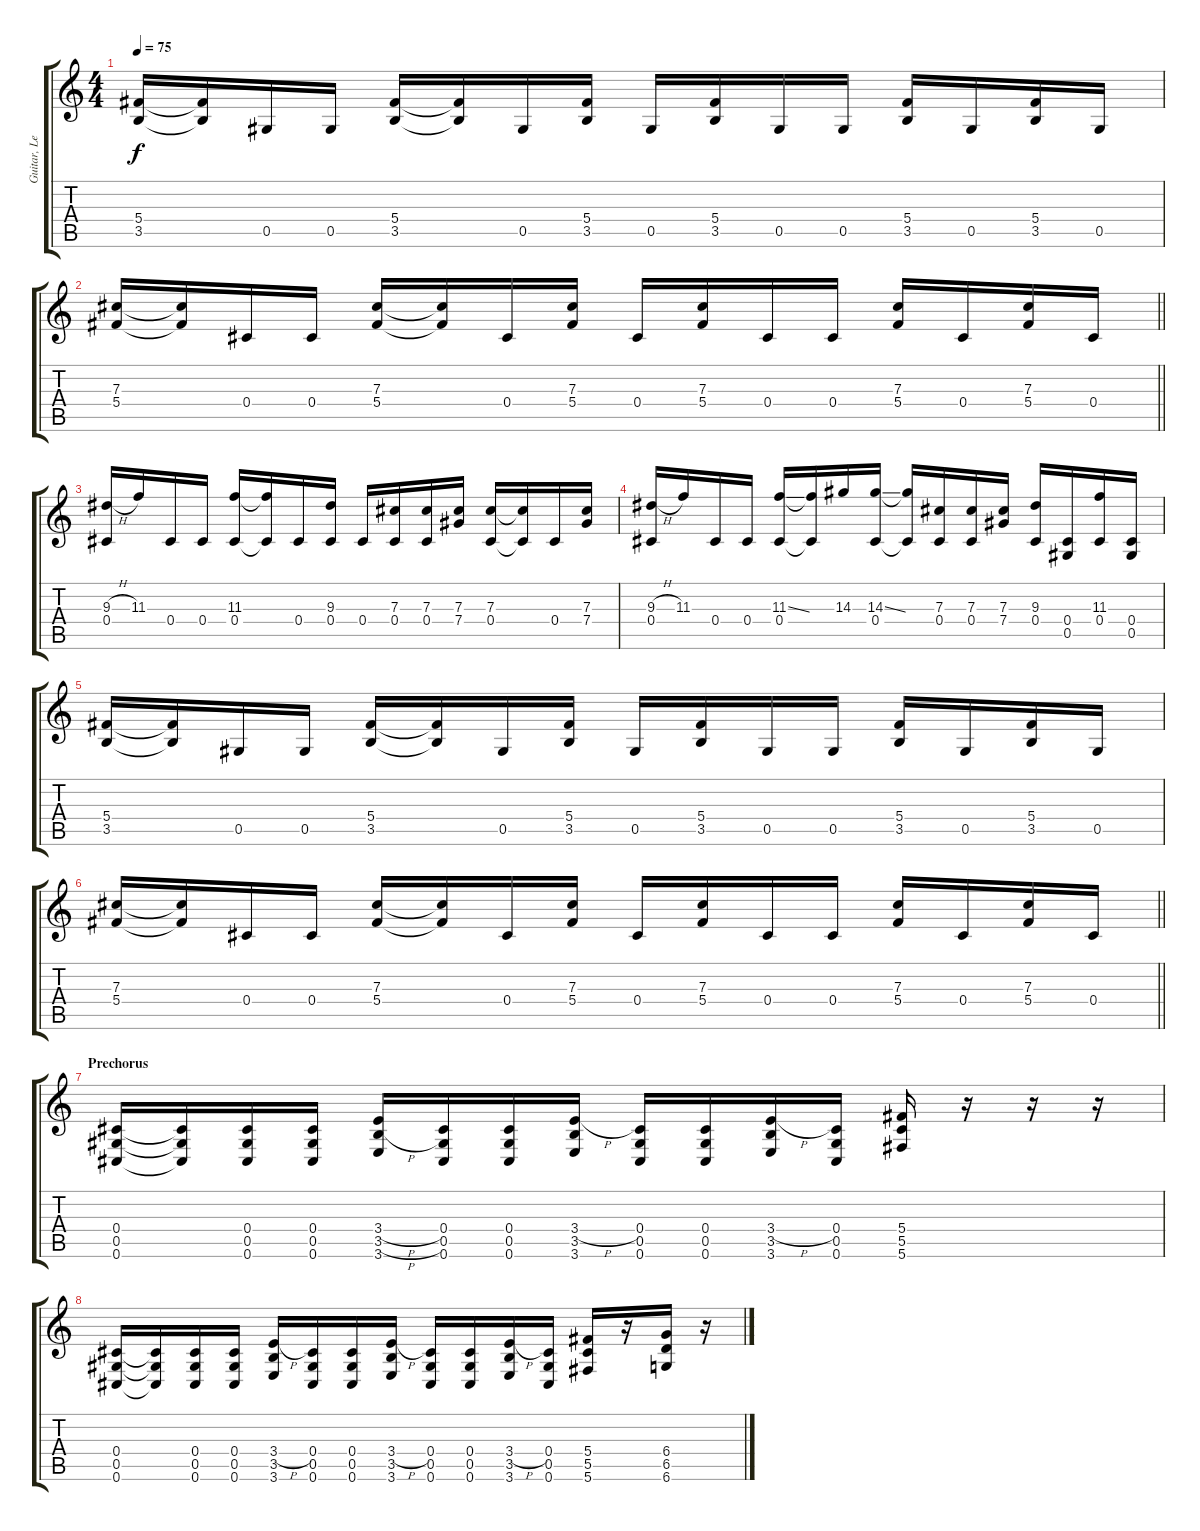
\track ("Guitar, Lead" "Guitar, Le") {instrument overdrivenguitar}
\staff {score tabs}
\tuning (Eb4 Bb3 Gb3 Db3 Ab2 Db2) {hide}
\ts (4 4)
\tempo 75
\clef g2
\ks c
(5.4 3.5).16{dy f} (5.4{t} 3.5{t}).16 0.5.16 0.5.16 (5.4 3.5).16 (5.4{t} 3.5{t}).16 0.5.16 (5.4 3.5).16 0.5.16 (5.4 3.5).16 0.5.16 0.5.16 (5.4 3.5).16 0.5.16 (5.4 3.5).16 0.5.16 |
\barLineRight lightlight
(7.3 5.4).16 (7.3{t} 5.4{t}).16 0.4.16 0.4.16 (7.3 5.4).16 (7.3{t} 5.4{t}).16 0.4.16 (7.3 5.4).16 0.4.16 (7.3 5.4).16 0.4.16 0.4.16 (7.3 5.4).16 0.4.16 (7.3 5.4).16 0.4.16 |
(9.3{h} 0.4).16 11.3.16 0.4.16 0.4.16 (11.3 0.4).16 (11.3{t} 0.4{t}).16 0.4.16 (9.3 0.4).16 0.4.16 (7.3 0.4).16 (7.3 0.4).16 (7.3 7.4).16 (7.3 0.4).16 (7.3{t} 0.4{t}).16 0.4.16 (7.3 7.4).16 |
(9.3{h} 0.4).16 11.3.16 0.4.16 0.4.16 (11.3{ss} 0.4).16 (11.3{t} 0.4{t}).16 14.3.16 (14.3{ss} 0.4).16 (14.3{t} 0.4{t}).16 (7.3 0.4).16 (7.3 0.4).16 (7.3 7.4).16 (9.3 0.4).16 (0.4 0.5).16 (11.3 0.4).16 (0.4 0.5).16 |
(5.4 3.5).16 (5.4{t} 3.5{t}).16 0.5.16 0.5.16 (5.4 3.5).16 (5.4{t} 3.5{t}).16 0.5.16 (5.4 3.5).16 0.5.16 (5.4 3.5).16 0.5.16 0.5.16 (5.4 3.5).16 0.5.16 (5.4 3.5).16 0.5.16 |
\barLineRight lightlight
(7.3 5.4).16 (7.3{t} 5.4{t}).16 0.4.16 0.4.16 (7.3 5.4).16 (7.3{t} 5.4{t}).16 0.4.16 (7.3 5.4).16 0.4.16 (7.3 5.4).16 0.4.16 0.4.16 (7.3 5.4).16 0.4.16 (7.3 5.4).16 0.4.16 |
\section ("" "Prechorus")
(0.4 0.5 0.6).16 (0.4{t} 0.5{t} 0.6{t}).16 (0.4 0.5 0.6).16 (0.4 0.5 0.6).16 (3.4{h} 3.5{h} 3.6).16 (0.4 0.5 0.6).16 (0.4 0.5 0.6).16 (3.4{h} 3.5 3.6).16 (0.4 0.5 0.6).16 (0.4 0.5 0.6).16 (3.4{h} 3.5 3.6).16 (0.4 0.5 0.6).16 (5.4 5.5 5.6).16 r.16 r.16 r.16 |
(0.4 0.5 0.6).16 (0.4{t} 0.5{t} 0.6{t}).16 (0.4 0.5 0.6).16 (0.4 0.5 0.6).16 (3.4{h} 3.5 3.6).16 (0.4 0.5 0.6).16 (0.4 0.5 0.6).16 (3.4{h} 3.5 3.6).16 (0.4 0.5 0.6).16 (0.4 0.5 0.6).16 (3.4{h} 3.5 3.6).16 (0.4 0.5 0.6).16 (5.4 5.5 5.6).16 r.16 (6.4 6.5 6.6).16 r.16
